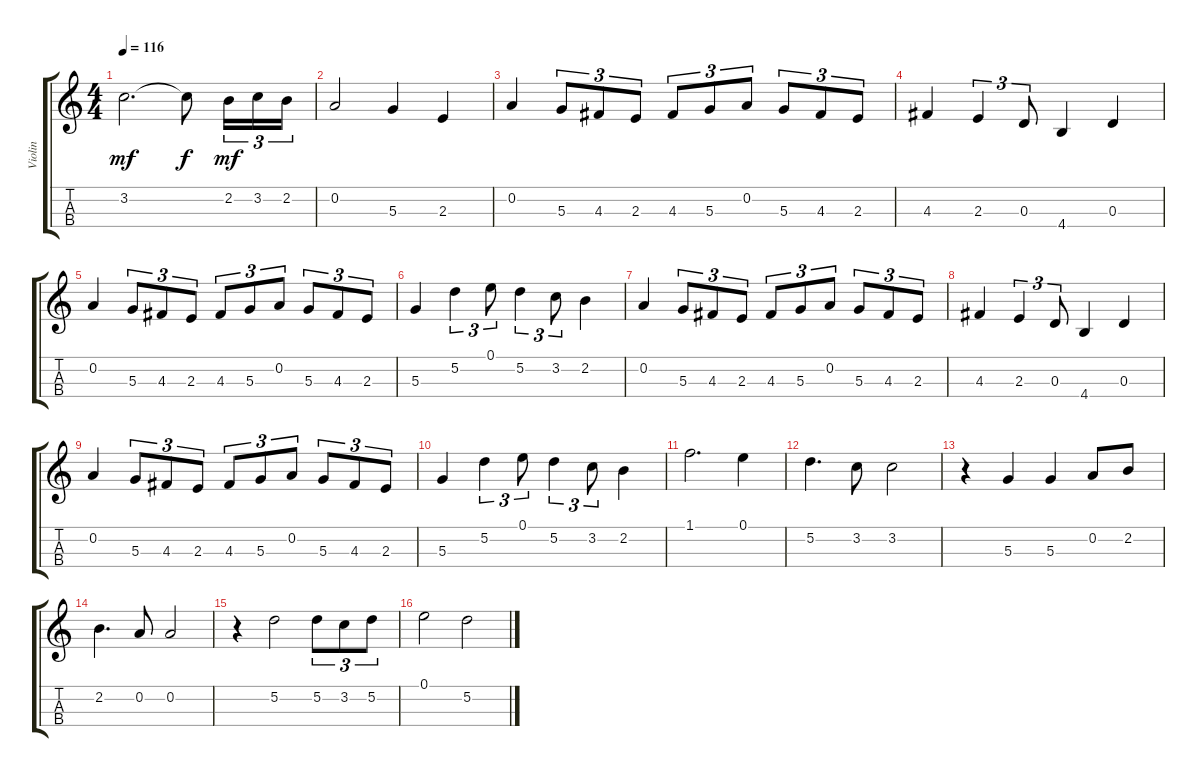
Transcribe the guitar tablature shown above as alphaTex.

\track ("Violin" "Violin") {instrument viola}
\staff {score tabs}
\tuning (E5 A4 D4 G3) {hide}
\ts (4 4)
\tempo 116
\clef g2
\ks c
3.2.2{d dy mf} 3.2{t}.8{dy f} 2.2.16{tu (3 2) dy mf} 3.2.16{tu (3 2)} 2.2.16{tu (3 2)} |
0.2.2 5.3.4 2.3.4 |
0.2.4 5.3.8{tu (3 2)} 4.3.8{tu (3 2)} 2.3.8{tu (3 2)} 4.3.8{tu (3 2)} 5.3.8{tu (3 2)} 0.2.8{tu (3 2)} 5.3.8{tu (3 2)} 4.3.8{tu (3 2)} 2.3.8{tu (3 2)} |
4.3.4 2.3.4{tu (3 2)} 0.3.8{tu (3 2)} 4.4.4 0.3.4 |
0.2.4 5.3.8{tu (3 2)} 4.3.8{tu (3 2)} 2.3.8{tu (3 2)} 4.3.8{tu (3 2)} 5.3.8{tu (3 2)} 0.2.8{tu (3 2)} 5.3.8{tu (3 2)} 4.3.8{tu (3 2)} 2.3.8{tu (3 2)} |
5.3.4 5.2.4{tu (3 2)} 0.1.8{tu (3 2)} 5.2.4{tu (3 2)} 3.2.8{tu (3 2)} 2.2.4 |
0.2.4 5.3.8{tu (3 2)} 4.3.8{tu (3 2)} 2.3.8{tu (3 2)} 4.3.8{tu (3 2)} 5.3.8{tu (3 2)} 0.2.8{tu (3 2)} 5.3.8{tu (3 2)} 4.3.8{tu (3 2)} 2.3.8{tu (3 2)} |
4.3.4 2.3.4{tu (3 2)} 0.3.8{tu (3 2)} 4.4.4 0.3.4 |
0.2.4 5.3.8{tu (3 2)} 4.3.8{tu (3 2)} 2.3.8{tu (3 2)} 4.3.8{tu (3 2)} 5.3.8{tu (3 2)} 0.2.8{tu (3 2)} 5.3.8{tu (3 2)} 4.3.8{tu (3 2)} 2.3.8{tu (3 2)} |
5.3.4 5.2.4{tu (3 2)} 0.1.8{tu (3 2)} 5.2.4{tu (3 2)} 3.2.8{tu (3 2)} 2.2.4 |
1.1.2{d} 0.1.4 |
5.2.4{d} 3.2.8 3.2.2 |
r.4 5.3.4 5.3.4 0.2.8 2.2.8 |
2.2.4{d} 0.2.8 0.2.2 |
r.4 5.2.2 5.2.8{tu (3 2)} 3.2.8{tu (3 2)} 5.2.8{tu (3 2)} |
0.1.2 5.2.2
